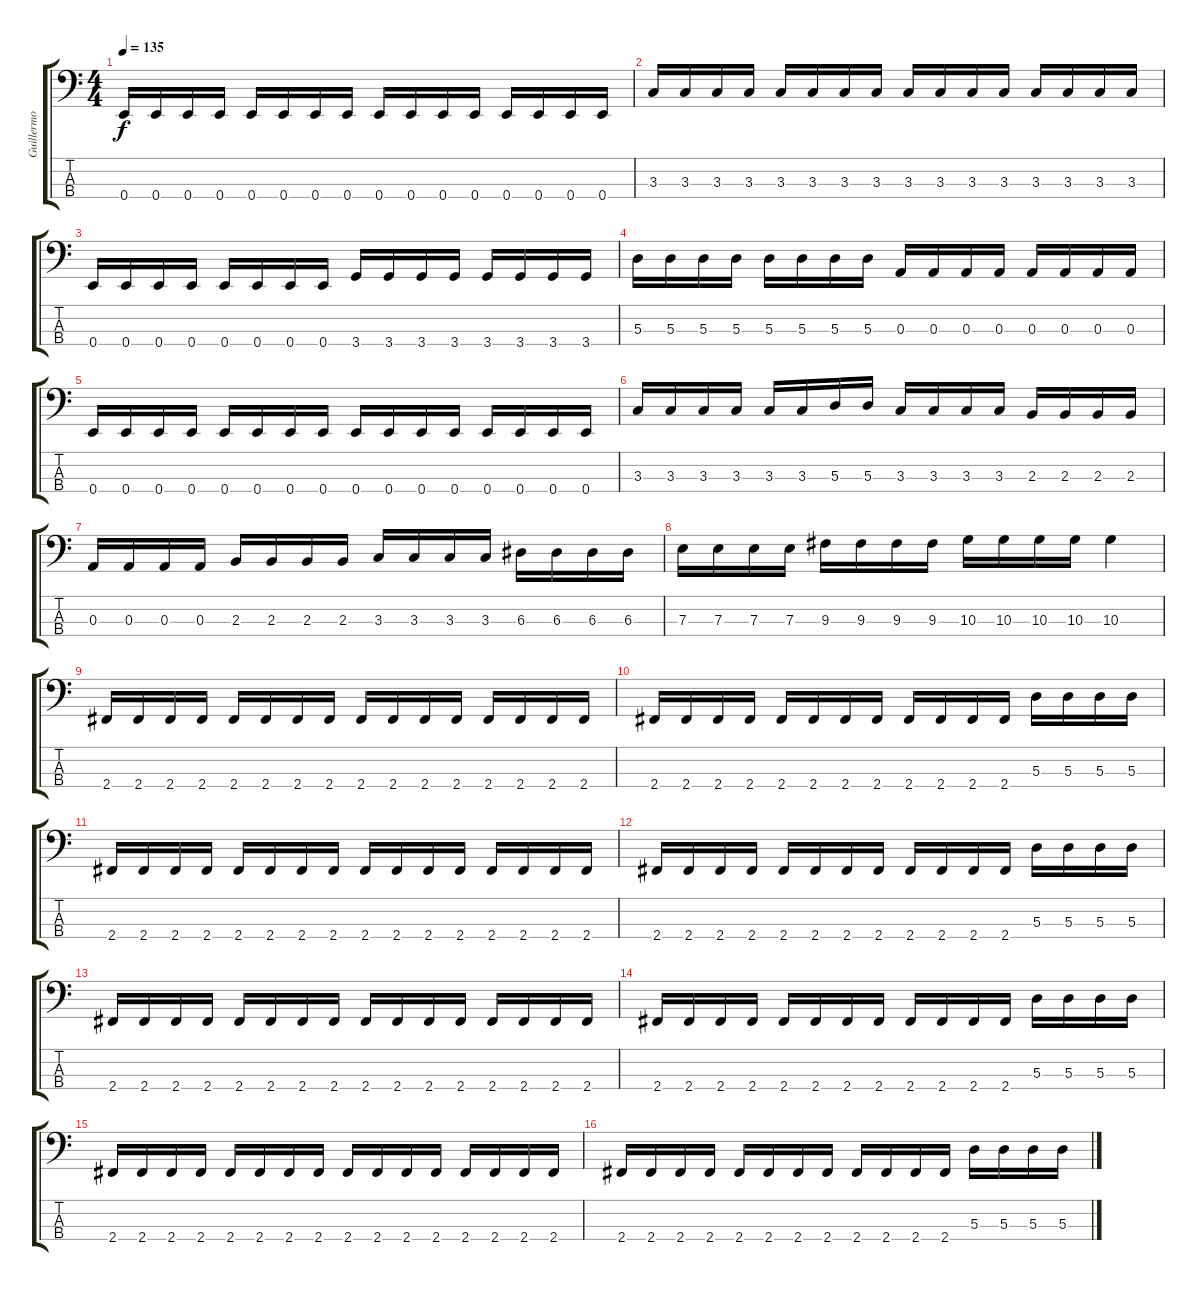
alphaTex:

\track ("Guillermo Sánchez" "Guillermo ") {instrument electricbasspick}
\staff {score tabs}
\tuning (G2 D2 A1 E1) {hide}
\ts (4 4)
\tempo 135
\clef f4
\ks c
0.4.16{dy f} 0.4.16 0.4.16 0.4.16 0.4.16 0.4.16 0.4.16 0.4.16 0.4.16 0.4.16 0.4.16 0.4.16 0.4.16 0.4.16 0.4.16 0.4.16 |
3.3.16 3.3.16 3.3.16 3.3.16 3.3.16 3.3.16 3.3.16 3.3.16 3.3.16 3.3.16 3.3.16 3.3.16 3.3.16 3.3.16 3.3.16 3.3.16 |
0.4.16 0.4.16 0.4.16 0.4.16 0.4.16 0.4.16 0.4.16 0.4.16 3.4.16 3.4.16 3.4.16 3.4.16 3.4.16 3.4.16 3.4.16 3.4.16 |
5.3.16 5.3.16 5.3.16 5.3.16 5.3.16 5.3.16 5.3.16 5.3.16 0.3.16 0.3.16 0.3.16 0.3.16 0.3.16 0.3.16 0.3.16 0.3.16 |
0.4.16 0.4.16 0.4.16 0.4.16 0.4.16 0.4.16 0.4.16 0.4.16 0.4.16 0.4.16 0.4.16 0.4.16 0.4.16 0.4.16 0.4.16 0.4.16 |
3.3.16 3.3.16 3.3.16 3.3.16 3.3.16 3.3.16 5.3.16 5.3.16 3.3.16 3.3.16 3.3.16 3.3.16 2.3.16 2.3.16 2.3.16 2.3.16 |
0.3.16 0.3.16 0.3.16 0.3.16 2.3.16 2.3.16 2.3.16 2.3.16 3.3.16 3.3.16 3.3.16 3.3.16 6.3.16 6.3.16 6.3.16 6.3.16 |
7.3.16 7.3.16 7.3.16 7.3.16 9.3.16 9.3.16 9.3.16 9.3.16 10.3.16 10.3.16 10.3.16 10.3.16 10.3.4 |
2.4.16 2.4.16 2.4.16 2.4.16 2.4.16 2.4.16 2.4.16 2.4.16 2.4.16 2.4.16 2.4.16 2.4.16 2.4.16 2.4.16 2.4.16 2.4.16 |
2.4.16 2.4.16 2.4.16 2.4.16 2.4.16 2.4.16 2.4.16 2.4.16 2.4.16 2.4.16 2.4.16 2.4.16 5.3.16 5.3.16 5.3.16 5.3.16 |
2.4.16 2.4.16 2.4.16 2.4.16 2.4.16 2.4.16 2.4.16 2.4.16 2.4.16 2.4.16 2.4.16 2.4.16 2.4.16 2.4.16 2.4.16 2.4.16 |
2.4.16 2.4.16 2.4.16 2.4.16 2.4.16 2.4.16 2.4.16 2.4.16 2.4.16 2.4.16 2.4.16 2.4.16 5.3.16 5.3.16 5.3.16 5.3.16 |
2.4.16 2.4.16 2.4.16 2.4.16 2.4.16 2.4.16 2.4.16 2.4.16 2.4.16 2.4.16 2.4.16 2.4.16 2.4.16 2.4.16 2.4.16 2.4.16 |
2.4.16 2.4.16 2.4.16 2.4.16 2.4.16 2.4.16 2.4.16 2.4.16 2.4.16 2.4.16 2.4.16 2.4.16 5.3.16 5.3.16 5.3.16 5.3.16 |
2.4.16 2.4.16 2.4.16 2.4.16 2.4.16 2.4.16 2.4.16 2.4.16 2.4.16 2.4.16 2.4.16 2.4.16 2.4.16 2.4.16 2.4.16 2.4.16 |
2.4.16 2.4.16 2.4.16 2.4.16 2.4.16 2.4.16 2.4.16 2.4.16 2.4.16 2.4.16 2.4.16 2.4.16 5.3.16 5.3.16 5.3.16 5.3.16
